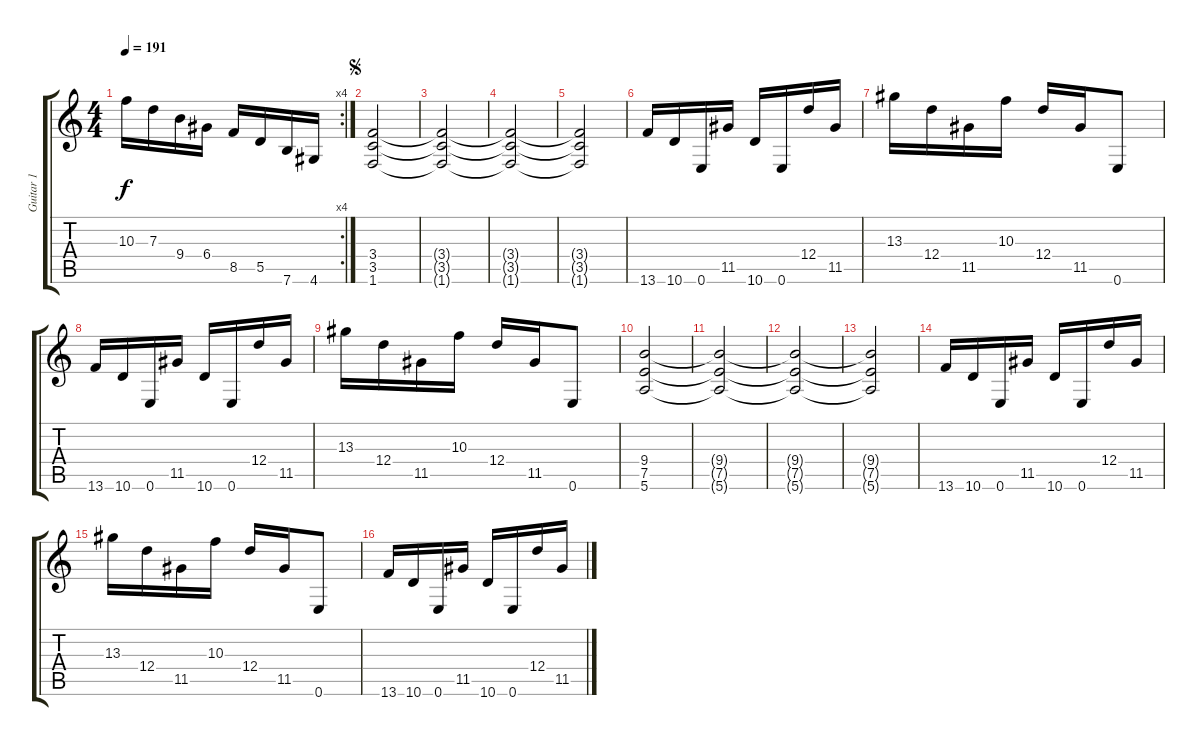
\track ("Guitar 1" "Guitar 1") {instrument distortionguitar}
\staff {score tabs}
\tuning (E4 B3 G3 D3 A2 E2) {hide}
\rc 4
\ts (4 4)
\tempo 191
\clef g2
\ks c
10.3{t}.16{dy f} 7.3.16 9.4.16 6.4.16 8.5.16 5.5.16 7.6.16 4.6.16 |
\jump segno
(3.4 3.5 1.6).2 |
(3.4{t} 3.5{t} 1.6{t}).2 |
(3.4{t} 3.5{t} 1.6{t}).2 |
(3.4{t} 3.5{t} 1.6{t}).2 |
13.6.16 10.6.16 0.6.16 11.5.16 10.6.16 0.6.16 12.4.16 11.5.16 |
13.3.16 12.4.16 11.5.16 10.3.16 12.4.16 11.5.16 0.6.8 |
13.6.16 10.6.16 0.6.16 11.5.16 10.6.16 0.6.16 12.4.16 11.5.16 |
13.3.16 12.4.16 11.5.16 10.3.16 12.4.16 11.5.16 0.6.8 |
(9.4 7.5 5.6).2 |
(9.4{t} 7.5{t} 5.6{t}).2 |
(9.4{t} 7.5{t} 5.6{t}).2 |
(9.4{t} 7.5{t} 5.6{t}).2 |
13.6.16 10.6.16 0.6.16 11.5.16 10.6.16 0.6.16 12.4.16 11.5.16 |
13.3.16 12.4.16 11.5.16 10.3.16 12.4.16 11.5.16 0.6.8 |
13.6.16 10.6.16 0.6.16 11.5.16 10.6.16 0.6.16 12.4.16 11.5.16
